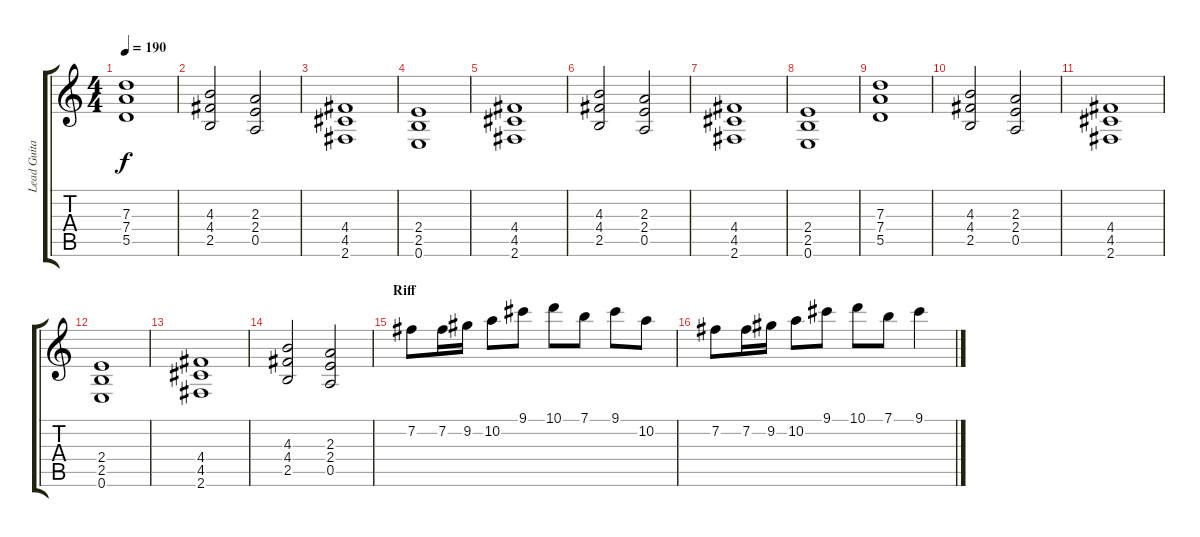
\track ("Lead Guitar II" "Lead Guita") {instrument distortionguitar}
\staff {score tabs}
\tuning (E4 B3 G3 D3 A2 E2) {hide}
\ts (4 4)
\tempo 190
\clef g2
\ks c
(7.3 7.4 5.5).1{dy f} |
(4.3 4.4 2.5).2 (2.3 2.4 0.5).2 |
(4.4 4.5 2.6).1 |
(2.4 2.5 0.6).1 |
(4.4 4.5 2.6).1 |
(4.3 4.4 2.5).2 (2.3 2.4 0.5).2 |
(4.4 4.5 2.6).1 |
(2.4 2.5 0.6).1 |
(7.3 7.4 5.5).1 |
(4.3 4.4 2.5).2 (2.3 2.4 0.5).2 |
(4.4 4.5 2.6).1 |
(2.4 2.5 0.6).1 |
(4.4 4.5 2.6).1 |
(4.3 4.4 2.5).2 (2.3 2.4 0.5).2 |
\section ("" "Riff")
7.2.8 7.2.16 9.2.16 10.2.8 9.1.8 10.1.8 7.1.8 9.1.8 10.2.8 |
7.2.8 7.2.16 9.2.16 10.2.8 9.1.8 10.1.8 7.1.8 9.1.4
